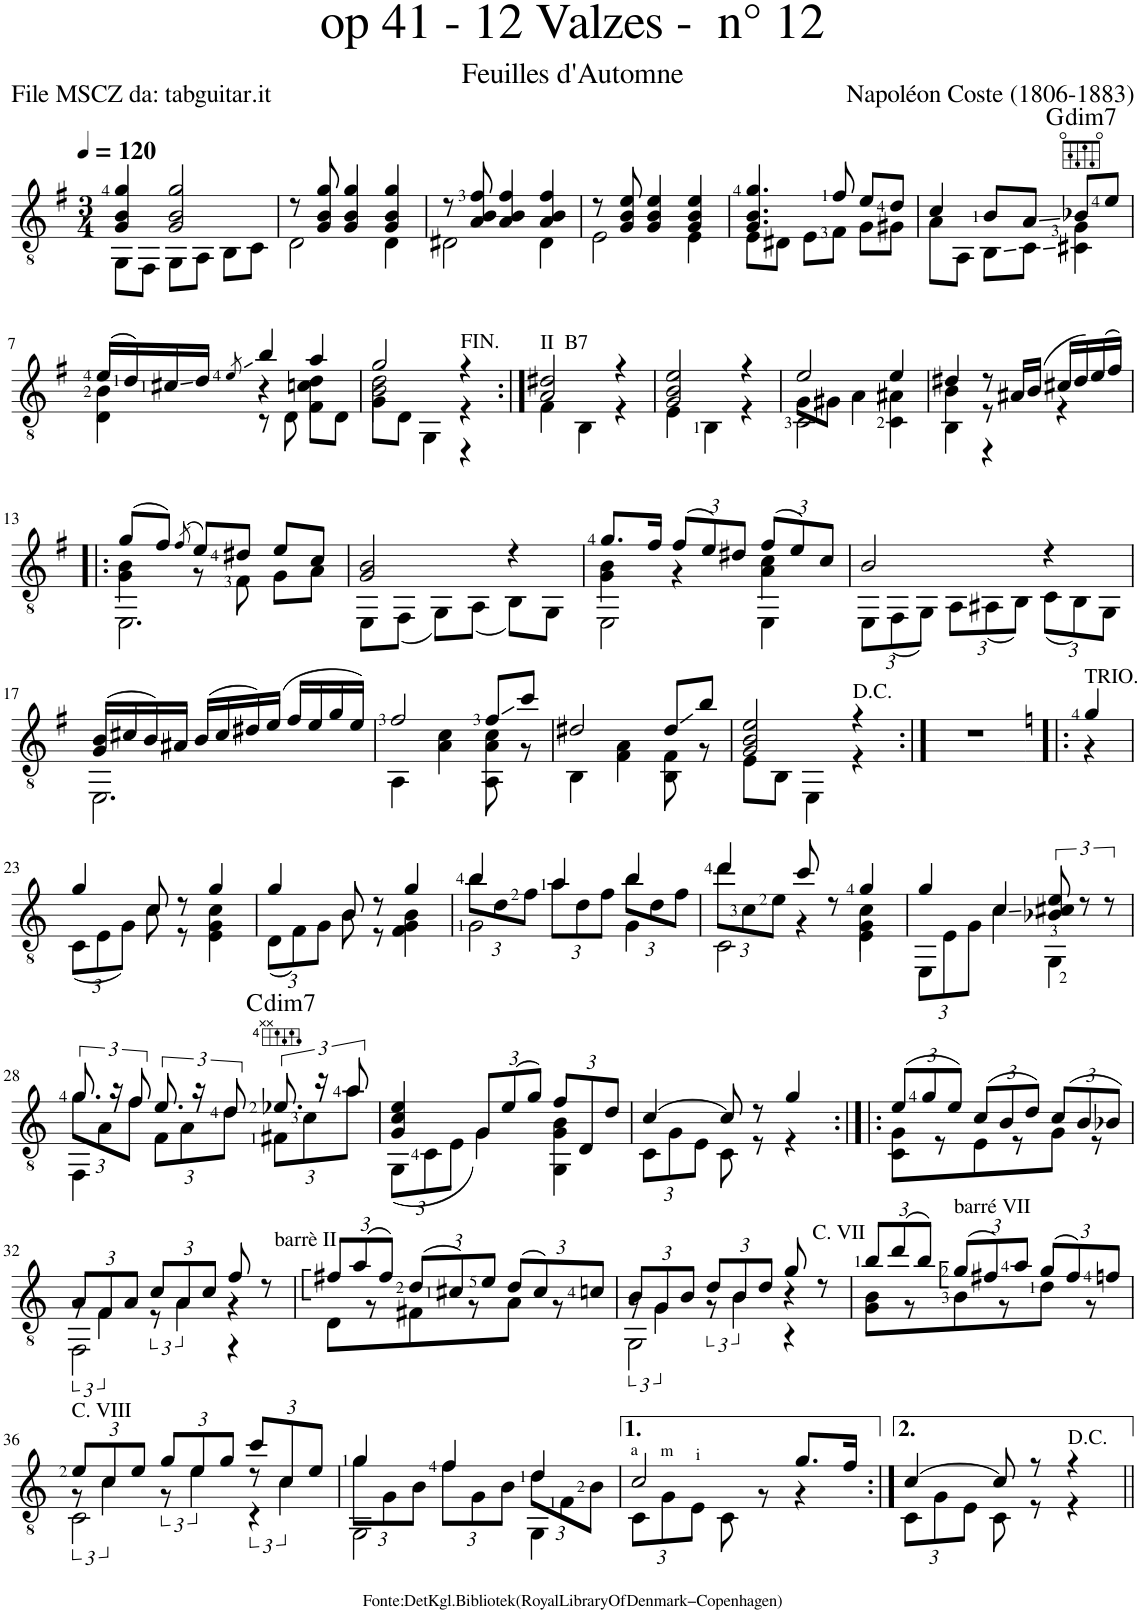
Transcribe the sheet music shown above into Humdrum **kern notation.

**kern	**harte
*part1	*part1
*staff1	*
*I"Guitar	*
*I'Guit.	*
*clefGv2	*
*k[f#]	*
*M3/4	*
*MM120	*
=1	=1
*^	*
4G/ 4B/ 4g/	8GG\L	.
.	8FF#\J	.
2G/ 2B/ 2g/	8GG\L	.
.	8AA\J	.
.	8BB\L	.
.	8C\J	.
=2	=2	=2
8r	2D\	.
8G/ 8B/ 8g/	.	.
4G/ 4B/ 4g/	.	.
4G/ 4B/ 4g/	4D\	.
=3	=3	=3
8r	2D#X\	.
8A/ 8B/ 8f#/	.	.
4A/ 4B/ 4f#/	.	.
4A/ 4B/ 4f#/	4D#\	.
=4	=4	=4
8r	2E\	.
8G/ 8B/ 8e/	.	.
4G/ 4B/ 4e/	.	.
4G/ 4B/ 4e/	4E\	.
=5	=5	=5
4.G/ 4.B/ 4.g/	8E\L	.
.	8D#X\J	.
.	8E\L	.
8f#/	8F#\J	.
8e/L	8G\L	.
8d/J	8G#X\J	.
=6	=6	=6
4c/	8A\L	.
.	8AA\J	.
8B/L	8BB\L	.
8A/J	8C\J	.
!	!	!LO:H:kt=dim7
8B-X/L	4C#X\ 4G\	G:dim7
8e/J	.	.
!!LO:LB:g=z	!!
=7	=7	=7
*	*^	*
(16e/LL	4B\	4D\	.
16d/)	.	.	.
16c#X/	.	.	.
16d/JJ	.	.	.
8qe/	.	.	.
4b/	4r	8r	.
.	.	8D\	.
4a/	4cn\ 4d\	8F#\L	.
.	.	8D\J	.
=8	=8	=8	=8
2g/	2B\ 2d\	8G\L	.
.	.	8D\J	.
.	.	4GG\	.
!LO:TX:a:t=FIN.	!	!	!
4r	4r	4r	.
=9:|!	=9:|!	=9:|!	=9:|!
!LO:TX:a:t=II  B7	!	!	!
*	*v	*v	*
2A/ 2d#X/	4F#\	.
.	4BB\	.
4r	4r	.
=10	=10	=10
2G/ 2B/ 2e/	4E\	.
.	4BB\	.
4r	4r	.
=11	=11	=11
*	*^	*
2e/	8G\L	2C\	.
.	8G#X\J	.	.
.	4A\	.	.
4e/	4A#X\	4C\	.
=12	=12	=12	=12
4d#X/	4B\	4BB\	.
8r	8r	4r	.
16A#X/LL	8ryy	.	.
(16B/JJ	.	.	.
16c#X/LL	4r	4ryy	.
16d#/)	.	.	.
(16e/	.	.	.
16f#/JJ)	.	.	.
!!LO:LB:g=z	!!	!!
=13!|:	=13!|:	=13!|:	=13!|:
(8g/L	4G\ 4B\	2.EE\	.
8f#/J)	.	.	.
(8qf#/	.	.	.
8e/L)	8r	.	.
8d#X/J	8F#\	.	.
8e/L	8G\L	.	.
8c/J	8A\J	.	.
*	*v	*v	*
=14	=14	=14
2G/ 2B/	8EE\L	.
.	(8FF#\J	.
.	8GG\L)	.
.	(8AA\J	.
4r	8BB\L)	.
.	8GG\J	.
=15	=15	=15
*	*^	*
8.g/L	4G\ 4B\	2EE\	.
16f#/Jk	.	.	.
*Xbrackettup	*	*	*
(12f#/L	4r	.	.
12e/)	.	.	.
12d#X/J	.	.	.
(12f#/L	4A\ 4c\	4EE\	.
12e/)	.	.	.
12c/J	.	.	.
*	*v	*v	*
=16	=16	=16
2B/	12EE\L	.
.	(12FF#\	.
.	12GG\J)	.
.	12AA\L	.
.	(12AA#X\	.
.	12BB\J)	.
4r	(12C\L	.
.	12BB\)	.
.	12GG\J	.
!!LO:LB:g=z	!!
=17	=17	=17
(16G/ 16B/LL	2.EE\	.
16c#X/	.	.
16B/)	.	.
16A#X/JJ	.	.
(16B/LL	.	.
16c#/	.	.
16d#X/)	.	.
(16e/JJ	.	.
16f#/LL	.	.
16e/	.	.
16g/	.	.
16e/JJ)	.	.
=18	=18	=18
2f#/	4AA\	.
.	4A\ 4c\	.
8f#/L	8AA\ 8A\ 8c\	.
8cc/J	8r	.
=19	=19	=19
2d#X/	4BB\	.
.	4F#\ 4A\	.
8d#/L	8BB\ 8F#\	.
8b/J	8r	.
=20	=20	=20
2G/ 2B/ 2e/	8E\L	.
.	8BB\J	.
.	4EE\	.
4r	4r	.
*v	*v	*
=21:|!	=21:|!
2.r	.
=22!|:	=22!|:
*k[]	*
*^	*
!LO:TX:a:t=TRIO.	!	!
4g/	4r	.
!!LO:LB:g=z	!!
=23	=23	=23
4g/	(12C\L	.
.	12E\	.
.	12G\J)	.
8c/	8c\	.
8r	8r	.
4g/	4E\ 4G\ 4c\	.
=24	=24	=24
4g/	(12D\L	.
.	12F\)	.
.	12G\J	.
8B/	8B\	.
8r	8r	.
4g/	4F\ 4G\ 4B\	.
=25	=25	=25
*	*^	*
4b/	12b\L	2G\	.
.	12d\	.	.
.	12f\J	.	.
4a/	12a\L	.	.
.	12d\	.	.
.	12f\J	.	.
4b/	12b\L	4G\	.
.	12d\	.	.
.	12f\J	.	.
=26	=26	=26	=26
4dd/	12dd\L	2C\	.
.	12c\	.	.
.	12e\J	.	.
8cc/	4r	.	.
8r	.	.	.
4g/	4G\ 4c\	4E\	.
*	*v	*v	*
=27	=27	=27
4g/	12EE\L	.
.	12E\	.
.	12G\J	.
4c/	4c\	.
*brackettup	*	*
12B-X/ 12c#X/ 12e/	4GG\	.
12r	.	.
12r	.	.
!!LO:LB:g=z	!!
=28	=28	=28
*	*Xbrackettup	*
*	*^	*
12.g/	12g\L	4FF\	.
.	12A\	.	.
24r	.	.	.
12f/	12f\J	.	.
*brackettup	*Xbrackettup	*	*
12.e/	12F\L	2ryy	.
.	12A\	.	.
24r	.	.	.
12d/	12d\J	.	.
*brackettup	*Xbrackettup	*	*
!	!	!	!LO:H:kt=dim7
12.e-X/	12F#X\L	.	C:dim7
.	12c\	.	.
24r	.	.	.
12a/	12a\J	.	.
*	*v	*v	*
=29	=29	=29
4G/ 4c/ 4e/	(12GG\L	.
.	12C\	.
.	12E\J	.
12G/L	4G\)	.
(12e/	.	.
12g/J)	.	.
12f/L	4GG\ 4G\ 4B\	.
12D/	.	.
12d/J	.	.
=30	=30	=30
[4c/	12C\L	.
.	12G\	.
.	12E\J	.
8c/]	8C\	.
8r	8r	.
4g/	4r	.
=31:|!|:	=31:|!|:	=31:|!|:
(12e/L	8C\ 8G\L	.
12g/	.	.
.	8r	.
12e/J)	.	.
(12c/L	8E\	.
12B/	.	.
.	8r	.
12d/J)	.	.
(12c/L	8G\J	.
12B/	.	.
.	8r	.
12B-X/J)	.	.
!!LO:LB:g=z	!!
=32	=32	=32
*	*brackettup	*
*	*^	*
12A/L	12r	2FF\	.
12F/	6F\	.	.
12A/J	.	.	.
*Xbrackettup	*brackettup	*	*
12c/L	12r	.	.
12A/	6A\	.	.
12c/J	.	.	.
8f/	4r	4r	.
8r	.	.	.
*v	*v	*v	*
=33	=33
*Xbrackettup	*
*^	*
!LO:TX:a:t=barrè II	!	!
12f#X::/L	8D\L	.
(12a/	.	.
.	8r	.
12f#/J)	.	.
(12d/L	8F#X\	.
12c#X/)	.	.
.	8r	.
12e/J	.	.
(12d/L	8A\J	.
12c#/)	.	.
.	8r	.
12cn/J	.	.
=34	=34	=34
*	*brackettup	*
*	*^	*
12B/L	12r	2GG\	.
12G/	6G\	.	.
12B/J	.	.	.
*Xbrackettup	*brackettup	*	*
12d/L	12r	.	.
12B/	6B\	.	.
12d/J	.	.	.
8g/	4r	4r	.
8r	.	.	.
*v	*v	*v	*
=35	=35
*Xbrackettup	*
*^	*
!LO:TX:a:t=C. VII	!	!
12b/L	8G\ 8B\L	.
(12dd/	.	.
.	8r	.
12b/J)	.	.
!LO:TX:a:t=barré VII	!	!
(12g::/L	8B\	.
12f#X/)	.	.
.	8r	.
12a/J	.	.
(12g/L	8d\J	.
12f#/)	.	.
.	8r	.
12fn/J	.	.
!!LO:LB:g=z	!!
=36	=36	=36
*	*brackettup	*
*	*^	*
!LO:TX:a:t=C. VIII	!	!	!
12e/L	12r	2C\	.
12c/	6c\	.	.
12e/J	.	.	.
*Xbrackettup	*brackettup	*	*
12g/L	12r	.	.
12e/	6e\	.	.
12g/J	.	.	.
*Xbrackettup	*brackettup	*	*
12cc/L	12r	4r	.
12c/	6c\	.	.
12e/J	.	.	.
=37	=37	=37	=37
*	*Xbrackettup	*	*
4g/	12g\L	2GG\	.
.	12G\	.	.
.	12B\J	.	.
4f/	12f\L	.	.
.	12G\	.	.
.	12B\J	.	.
4d/	12d\L	4GG\	.
.	12F\	.	.
.	12B\J	.	.
*	*v	*v	*
=38	=38	=38
2c/	12C\L	.
.	12G\	.
.	12E\J	.
.	8C\	.
.	8r	.
8.g/L	4r	.
16f/Jk	.	.
=39:|!	=39:|!	=39:|!
[4c/	12C\L	.
.	12G\	.
.	12E\J	.
8c/]	8C\	.
8r	8r	.
4r	4r	.
*v	*v	*
=||	=||
*-	*-
